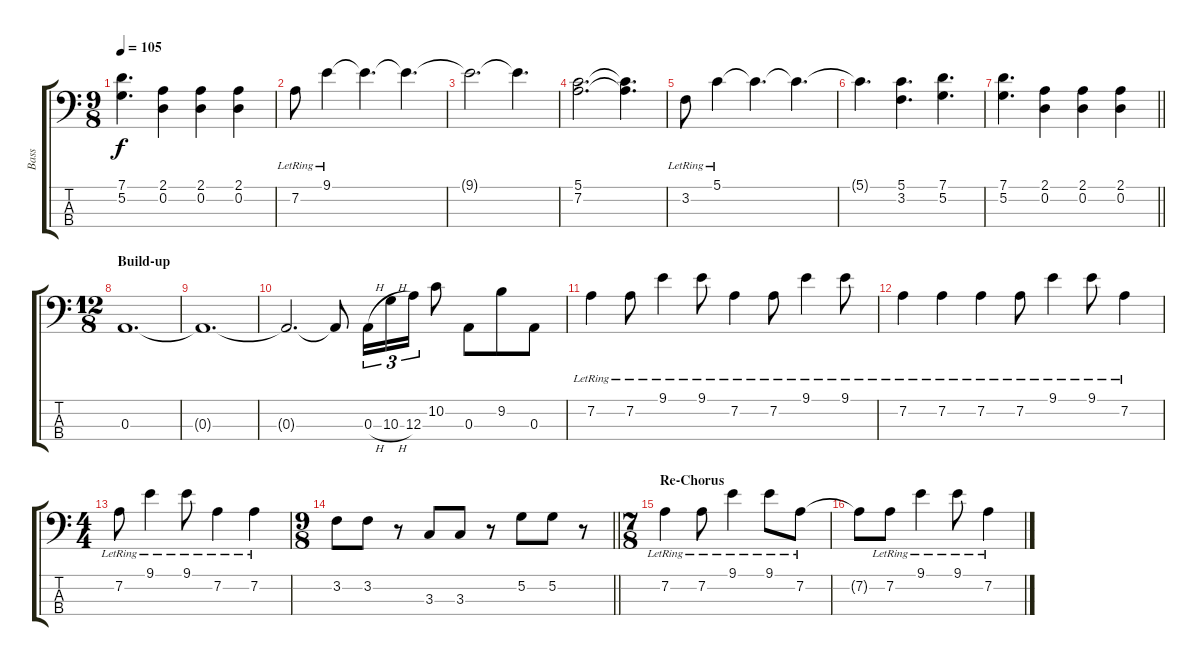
\track ("Bass" "Bass") {instrument electricbassfinger}
\staff {score tabs}
\tuning (G2 D2 A1 D1) {hide}
\ts (9 8)
\tempo 105
\clef f4
\ks aminor
(7.1 5.2).4{d dy f} (2.1 0.2).4 (2.1 0.2).4 (2.1 0.2).4 |
7.2{lr}.8 9.1{lr}.4 9.1{t}.4{d} 9.1{t}.4{d} |
9.1{t}.2{d} 9.1{t}.4{d} |
(5.1 7.2).2{d} (5.1{t} 7.2{t}).4{d} |
3.2{lr}.8 5.1{lr}.4 5.1{t}.4{d} 5.1{t}.4{d} |
5.1{t}.4{d} (5.1 3.2).4{d} (7.1 5.2).4{d} |
\barLineRight lightlight
(7.1 5.2).4{d} (2.1 0.2).4 (2.1 0.2).4 (2.1 0.2).4 |
\ts (12 8)
\section ("" "Build-up")
0.3.1{d volume 8} |
0.3{t}.1{d} |
0.3{t}.2{d} 0.3{t}.8 0.3{h}.16{tu (3 2)} 10.3{h}.16{tu (3 2)} 12.3.16{tu (3 2)} 10.2.8 0.3.8 9.2.8 0.3.8 |
7.2{lr}.4{volume 12} 7.2{lr}.8 9.1{lr}.4 9.1{lr}.8 7.2{lr}.4 7.2{lr}.8 9.1{lr}.4 9.1{lr}.8 |
7.2{lr}.4 7.2{lr}.4 7.2{lr}.4 7.2{lr}.8 9.1{lr}.4 9.1{lr}.8 7.2{lr}.4 |
\ts (4 4)
7.2{lr}.8 9.1{lr}.4 9.1{lr}.8 7.2{lr}.4 7.2{lr}.4 |
\ts (9 8)
\barLineRight lightlight
3.2.8 3.2.8 r.8 3.3.8 3.3.8 r.8 5.2.8 5.2.8 r.8 |
\ts (7 8)
\section ("" "Re-Chorus")
7.2{lr}.4 7.2{lr}.8 9.1{lr}.4 9.1{lr}.8 7.2{lr}.8 |
7.2{t}.8 7.2{lr}.8 9.1{lr}.4 9.1{lr}.8 7.2{lr}.4
